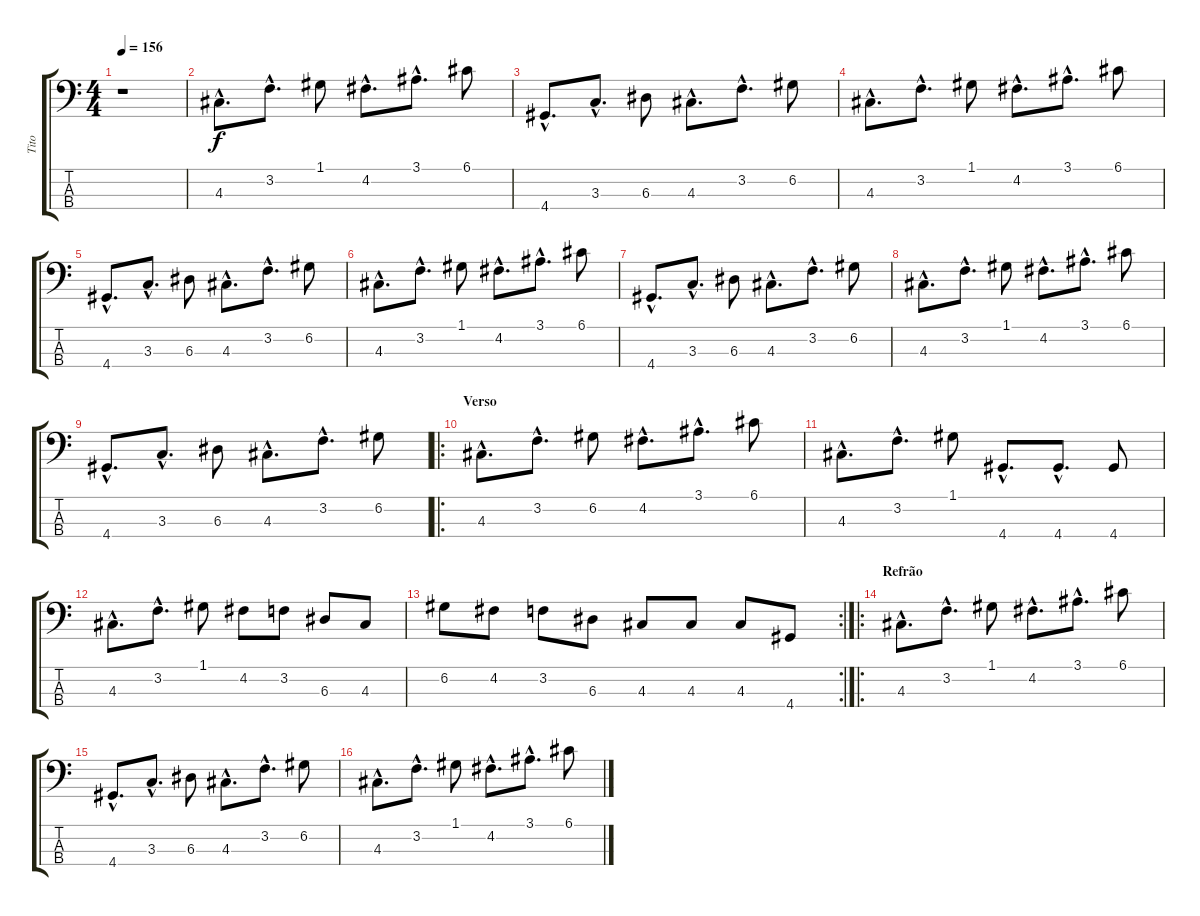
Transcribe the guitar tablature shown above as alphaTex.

\track ("Tito" "Tito") {instrument electricbasspick}
\staff {score tabs}
\tuning (G2 D2 A1 E1) {hide}
\ts (4 4)
\tempo 156
\clef f4
\ks c
r.1{dy f instrument electricbasspick} |
4.3{hac}.8{d} 3.2{hac}.8{d} 1.1.8 4.2{hac}.8{d} 3.1{hac}.8{d} 6.1.8 |
4.4{hac}.8{d} 3.3{hac}.8{d} 6.3.8 4.3{hac}.8{d} 3.2{hac}.8{d} 6.2.8 |
4.3{hac}.8{d} 3.2{hac}.8{d} 1.1.8 4.2{hac}.8{d} 3.1{hac}.8{d} 6.1.8 |
4.4{hac}.8{d} 3.3{hac}.8{d} 6.3.8 4.3{hac}.8{d} 3.2{hac}.8{d} 6.2.8 |
4.3{hac}.8{d} 3.2{hac}.8{d} 1.1.8 4.2{hac}.8{d} 3.1{hac}.8{d} 6.1.8 |
4.4{hac}.8{d} 3.3{hac}.8{d} 6.3.8 4.3{hac}.8{d} 3.2{hac}.8{d} 6.2.8 |
4.3{hac}.8{d} 3.2{hac}.8{d} 1.1.8 4.2{hac}.8{d} 3.1{hac}.8{d} 6.1.8 |
4.4{hac}.8{d} 3.3{hac}.8{d} 6.3.8 4.3{hac}.8{d} 3.2{hac}.8{d} 6.2.8 |
\ro
\section ("" "Verso")
4.3{hac}.8{d} 3.2{hac}.8{d} 6.2.8 4.2{hac}.8{d} 3.1{hac}.8{d} 6.1.8 |
4.3{hac}.8{d} 3.2{hac}.8{d} 1.1.8 4.4{hac}.8{d} 4.4{hac}.8{d} 4.4.8 |
4.3{hac}.8{d} 3.2{hac}.8{d} 1.1.8 4.2.8 3.2.8 6.3.8 4.3.8 |
\rc 2
6.2.8 4.2.8 3.2.8 6.3.8 4.3.8 4.3.8 4.3.8 4.4.8 |
\ro
\section ("" "Refrão")
4.3{hac}.8{d} 3.2{hac}.8{d} 1.1.8 4.2{hac}.8{d} 3.1{hac}.8{d} 6.1.8 |
4.4{hac}.8{d} 3.3{hac}.8{d} 6.3.8 4.3{hac}.8{d} 3.2{hac}.8{d} 6.2.8 |
4.3{hac}.8{d} 3.2{hac}.8{d} 1.1.8 4.2{hac}.8{d} 3.1{hac}.8{d} 6.1.8
